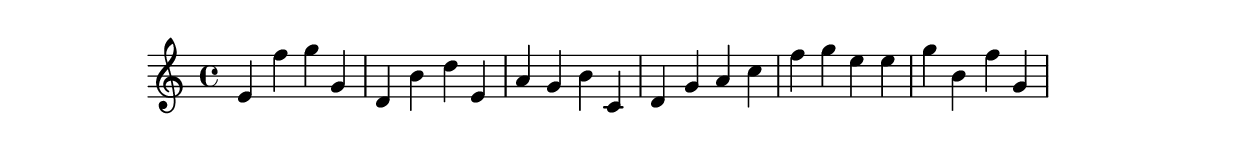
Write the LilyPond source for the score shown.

%% DO NOT EDIT this file manually; it is automatically
%% generated from LSR http://lsr.dsi.unimi.it
%% Make any changes in LSR itself, or in Documentation/snippets/new/ ,
%% and then run scripts/auxiliar/makelsr.py
%%
%% This file is in the public domain.
\version "2.15.32"

\header {
  lsrtags = "really-cool, pitches, scheme-language"

%% Translation of GIT committish: b482c3e5b56c3841a88d957e0ca12964bd3e64fa
  texidoces = "
Este fragmento de código basado en Scheme genera
24 notas aleatorias (o tantas como se necesiten), basándose en la
hora actual (o en cualquier número pseudo-aleatorio que se
especifique en su lugar, para obtener las mismas notas aleatorias
cada vez): es decir, para obtener distintos patrones de notas,
sólo tiene que modificar este número.

"
  doctitlees = "Generación de notas aleatorias"

  texidoc = "
This Scheme-based snippet generates 24 random notes (or as many as
required), based on the current time (or any randomish number specified
instead, in order to obtain the same random notes each time): i.e., to
get different random note patterns, just change this number.

"
  doctitle = "Generating random notes"
} % begin verbatim


\score {
  {
    $(let ((random-state (seed->random-state (current-time))))
       (make-sequential-music
         (map (lambda (x)
                (let ((idx (random 12 random-state)))
                  (make-event-chord
                   (list
                    (make-music 'NoteEvent
                                'duration (ly:make-duration 2 0 1 1)
                                'pitch (ly:make-pitch
                                        (quotient idx 7)
                                        (remainder idx 7)
                                        0))))))
              (make-list 24))))
  }
}
